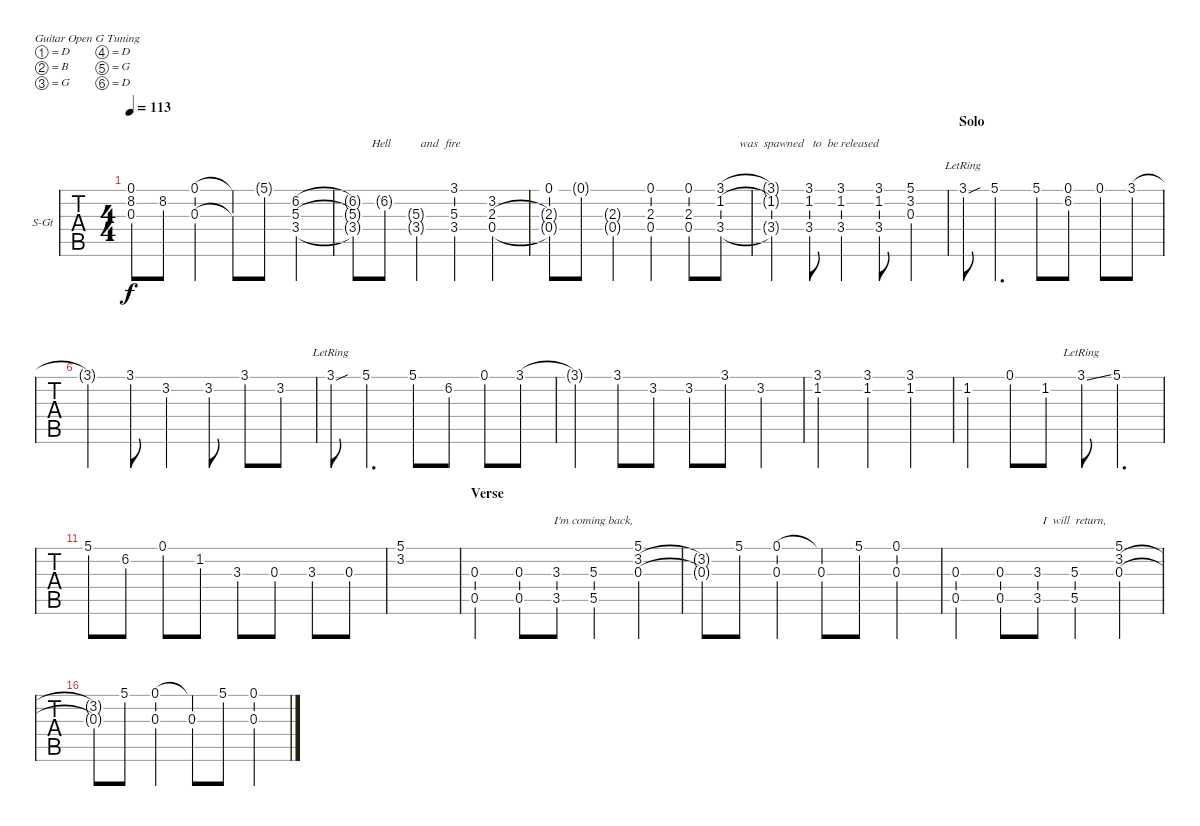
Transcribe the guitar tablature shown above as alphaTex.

\bracketExtendMode nobrackets
\firstSystemTrackNameOrientation horizontal
\otherSystemsTrackNameOrientation horizontal
\defaultBarNumberDisplay FirstOfSystem
\track ("Open G" "S-Gt") {solo instrument acousticguitarsteel}
\staff {tabs}
\tuning (D4 B3 G3 D3 G2 D2)
\ts (4 4)
\tempo 113
\clef g2
\scale
0.25
\ks c
(0.3{t} 0.1 8.2).8{lyrics (0 "") lyrics (1 "") lyrics (2 "") lyrics (3 "") lyrics (4 "") dy f} 8.2.8{lyrics (0 "") lyrics (1 "") lyrics (2 "") lyrics (3 "") lyrics (4 "")} (0.3 0.1).4{lyrics (0 "") lyrics (1 "") lyrics (2 "") lyrics (3 "") lyrics (4 "")} (0.1{t} 0.3{t}).8{lyrics (0 "") lyrics (1 "") lyrics (2 "") lyrics (3 "") lyrics (4 "")} 5.1{g}.8{lyrics (0 "") lyrics (1 "") lyrics (2 "") lyrics (3 "") lyrics (4 "")} (6.2 5.3 3.4).4{lyrics (0 "") lyrics (1 "") lyrics (2 "") lyrics (3 "") lyrics (4 "")} |
\scale
0.25 (6.2{t} 5.3{t} 3.4{t}).8{lyrics (0 "") lyrics (1 "") lyrics (2 "") lyrics (3 "") lyrics (4 "")} 6.2{g}.8{lyrics (0 "") lyrics (1 "") lyrics (2 "") lyrics (3 "") lyrics (4 "")} (5.3{g} 3.4{g}).4{lyrics (0 "") lyrics (1 "") lyrics (2 "Hell          and  fire   ") lyrics (3 "") lyrics (4 "")} (5.3 3.4 3.1).4{lyrics (0 "") lyrics (1 "") lyrics (2 "") lyrics (3 "") lyrics (4 "")} (0.4 2.3 3.2).4{lyrics (0 "") lyrics (1 "") lyrics (2 "") lyrics (3 "") lyrics (4 "")} |
\scale
0.25 (0.4{t} 2.3{t} 0.1).8{lyrics (0 "") lyrics (1 "") lyrics (2 "") lyrics (3 "") lyrics (4 "")} 0.1{g}.8{lyrics (0 "") lyrics (1 "") lyrics (2 "") lyrics (3 "") lyrics (4 "")} (2.3{g} 0.4{g}).4{lyrics (0 "") lyrics (1 "") lyrics (2 "") lyrics (3 "") lyrics (4 "")} (0.4 2.3 0.1).4{lyrics (0 "") lyrics (1 "") lyrics (2 "") lyrics (3 "") lyrics (4 "")} (0.4 2.3 0.1).8{lyrics (0 "") lyrics (1 "") lyrics (2 "") lyrics (3 "") lyrics (4 "")} (3.4 1.2 3.1).8{lyrics (0 "") lyrics (1 "") lyrics (2 "") lyrics (3 "") lyrics (4 "")} |
\scale
0.25 (3.4{t} 1.2{t} 3.1{t}).4{lyrics (0 "") lyrics (1 "") lyrics (2 "") lyrics (3 "") lyrics (4 "")} (3.4 1.2 3.1).8{lyrics (0 "") lyrics (1 "") lyrics (2 "was  spawned   to  be released      ") lyrics (3 "") lyrics (4 "")} (3.4 1.2 3.1).4{lyrics (0 "") lyrics (1 "") lyrics (2 "") lyrics (3 "") lyrics (4 "")} (3.4 1.2 3.1).8{lyrics (0 "") lyrics (1 "") lyrics (2 "") lyrics (3 "") lyrics (4 "")} (0.3 3.2 5.1).4{lyrics (0 "") lyrics (1 "") lyrics (2 "") lyrics (3 "") lyrics (4 "")} |
\section ("" "Solo")
\scale
0.25 3.1{sou lr}.8{lyrics (0 "") lyrics (1 "") lyrics (2 "") lyrics (3 "") lyrics (4 "")} 5.1.4{d lyrics (0 "") lyrics (1 "") lyrics (2 "") lyrics (3 "") lyrics (4 "")} 5.1.8{lyrics (0 "") lyrics (1 "") lyrics (2 "") lyrics (3 "") lyrics (4 "")} (6.2 0.1).8{lyrics (0 "") lyrics (1 "") lyrics (2 "") lyrics (3 "") lyrics (4 "")} 0.1.8{lyrics (0 "") lyrics (1 "") lyrics (2 "") lyrics (3 "") lyrics (4 "")} 3.1.8{lyrics (0 "") lyrics (1 "") lyrics (2 "") lyrics (3 "") lyrics (4 "")} |
\scale
0.25 3.1{t}.4{lyrics (0 "") lyrics (1 "") lyrics (2 "") lyrics (3 "") lyrics (4 "")} 3.1.8{lyrics (0 "") lyrics (1 "") lyrics (2 "") lyrics (3 "") lyrics (4 "")} 3.2.4{lyrics (0 "") lyrics (1 "") lyrics (2 "") lyrics (3 "") lyrics (4 "")} 3.2.8{lyrics (0 "") lyrics (1 "") lyrics (2 "") lyrics (3 "") lyrics (4 "")} 3.1.8{lyrics (0 "") lyrics (1 "") lyrics (2 "") lyrics (3 "") lyrics (4 "")} 3.2.8{lyrics (0 "") lyrics (1 "") lyrics (2 "") lyrics (3 "") lyrics (4 "")} |
\scale
0.25 3.1{sou lr}.8{lyrics (0 "") lyrics (1 "") lyrics (2 "") lyrics (3 "") lyrics (4 "")} 5.1.4{d lyrics (0 "") lyrics (1 "") lyrics (2 "") lyrics (3 "") lyrics (4 "")} 5.1.8{lyrics (0 "") lyrics (1 "") lyrics (2 "") lyrics (3 "") lyrics (4 "")} 6.2.8{lyrics (0 "") lyrics (1 "") lyrics (2 "") lyrics (3 "") lyrics (4 "")} 0.1.8{lyrics (0 "") lyrics (1 "") lyrics (2 "") lyrics (3 "") lyrics (4 "")} 3.1.8{lyrics (0 "") lyrics (1 "") lyrics (2 "") lyrics (3 "") lyrics (4 "")} |
\scale
0.25 3.1{t}.4{lyrics (0 "") lyrics (1 "") lyrics (2 "") lyrics (3 "") lyrics (4 "")} 3.1.8{lyrics (0 "") lyrics (1 "") lyrics (2 "") lyrics (3 "") lyrics (4 "")} 3.2.8{lyrics (0 "") lyrics (1 "") lyrics (2 "") lyrics (3 "") lyrics (4 "")} 3.2.8{lyrics (0 "") lyrics (1 "") lyrics (2 "") lyrics (3 "") lyrics (4 "")} 3.1.8{lyrics (0 "") lyrics (1 "") lyrics (2 "") lyrics (3 "") lyrics (4 "")} 3.2.4{lyrics (0 "") lyrics (1 "") lyrics (2 "") lyrics (3 "") lyrics (4 "")} |
\scale
0.25 (3.1 1.2).2{lyrics (0 "") lyrics (1 "") lyrics (2 "") lyrics (3 "") lyrics (4 "")} (3.1 1.2).4{lyrics (0 "") lyrics (1 "") lyrics (2 "") lyrics (3 "") lyrics (4 "")} (3.1 1.2).4{lyrics (0 "") lyrics (1 "") lyrics (2 "") lyrics (3 "") lyrics (4 "")} |
\scale
0.25 1.2.4{lyrics (0 "") lyrics (1 "") lyrics (2 "") lyrics (3 "") lyrics (4 "")} 0.1.8{lyrics (0 "") lyrics (1 "") lyrics (2 "") lyrics (3 "") lyrics (4 "")} 1.2.8{lyrics (0 "") lyrics (1 "") lyrics (2 "") lyrics (3 "") lyrics (4 "")} 3.1{ss lr}.8{lyrics (0 "") lyrics (1 "") lyrics (2 "") lyrics (3 "") lyrics (4 "")} 5.1.4{d lyrics (0 "") lyrics (1 "") lyrics (2 "") lyrics (3 "") lyrics (4 "")} |
\scale
0.25 5.1.8{lyrics (0 "") lyrics (1 "") lyrics (2 "") lyrics (3 "") lyrics (4 "")} 6.2.8{lyrics (0 "") lyrics (1 "") lyrics (2 "") lyrics (3 "") lyrics (4 "")} 0.1.8{lyrics (0 "") lyrics (1 "") lyrics (2 "") lyrics (3 "") lyrics (4 "")} 1.2.8{lyrics (0 "") lyrics (1 "") lyrics (2 "") lyrics (3 "") lyrics (4 "")} 3.3.8{lyrics (0 "") lyrics (1 "") lyrics (2 "") lyrics (3 "") lyrics (4 "")} 0.3.8{lyrics (0 "") lyrics (1 "") lyrics (2 "") lyrics (3 "") lyrics (4 "")} 3.3.8{lyrics (0 "") lyrics (1 "") lyrics (2 "") lyrics (3 "") lyrics (4 "")} 0.3.8{lyrics (0 "") lyrics (1 "") lyrics (2 "") lyrics (3 "") lyrics (4 "")} |
\scale
0.25 (5.1 3.2).1{lyrics (0 "") lyrics (1 "") lyrics (2 "") lyrics (3 "") lyrics (4 "")} |
\section ("" "Verse")
\scale
0.25 (0.3 0.5).4{lyrics (0 "") lyrics (1 "") lyrics (2 "") lyrics (3 "") lyrics (4 "")} (0.3 0.5).8{lyrics (0 "") lyrics (1 "") lyrics (2 "") lyrics (3 "") lyrics (4 "")} (3.3 3.5).8{lyrics (0 "") lyrics (1 "") lyrics (2 "") lyrics (3 "") lyrics (4 "")} (5.3 5.5).4{lyrics (0 "") lyrics (1 "") lyrics (2 "") lyrics (3 "I'm coming back,") lyrics (4 "")} (5.1 3.2 0.3).4{lyrics (0 "") lyrics (1 "") lyrics (2 "") lyrics (3 "") lyrics (4 "")} |
\scale
0.25 (3.2{t} 0.3{t}).8{lyrics (0 "") lyrics (1 "") lyrics (2 "") lyrics (3 "") lyrics (4 "")} 5.1.8{lyrics (0 "") lyrics (1 "") lyrics (2 "") lyrics (3 "") lyrics (4 "")} (0.1 0.3).4{lyrics (0 "") lyrics (1 "") lyrics (2 "") lyrics (3 "") lyrics (4 "")} (0.1{t} 0.3).8{lyrics (0 "") lyrics (1 "") lyrics (2 "") lyrics (3 "") lyrics (4 "")} 5.1.8{lyrics (0 "") lyrics (1 "") lyrics (2 "") lyrics (3 "") lyrics (4 "")} (0.1 0.3).4{lyrics (0 "") lyrics (1 "") lyrics (2 "") lyrics (3 "") lyrics (4 "")} |
\scale
0.25 (0.3 0.5).4{lyrics (0 "") lyrics (1 "") lyrics (2 "") lyrics (3 "") lyrics (4 "")} (0.3 0.5).8{lyrics (0 "") lyrics (1 "") lyrics (2 "") lyrics (3 "") lyrics (4 "")} (3.3 3.5).8{lyrics (0 "") lyrics (1 "") lyrics (2 "") lyrics (3 "") lyrics (4 "")} (5.3 5.5).4{lyrics (0 "") lyrics (1 "") lyrics (2 "") lyrics (3 "I  will  return,") lyrics (4 "")} (5.1 3.2 0.3).4{lyrics (0 "") lyrics (1 "") lyrics (2 "") lyrics (3 "") lyrics (4 "")} |
\scale
0.25 (3.2{t} 0.3{t}).8{lyrics (0 "") lyrics (1 "") lyrics (2 "") lyrics (3 "") lyrics (4 "")} 5.1.8{lyrics (0 "") lyrics (1 "") lyrics (2 "") lyrics (3 "") lyrics (4 "")} (0.1 0.3).4{lyrics (0 "") lyrics (1 "") lyrics (2 "") lyrics (3 "") lyrics (4 "")} (0.1{t} 0.3).8{lyrics (0 "") lyrics (1 "") lyrics (2 "") lyrics (3 "") lyrics (4 "")} 5.1.8{lyrics (0 "") lyrics (1 "") lyrics (2 "") lyrics (3 "") lyrics (4 "")} (0.1 0.3).4{lyrics (0 "") lyrics (1 "") lyrics (2 "") lyrics (3 "") lyrics (4 "")}
